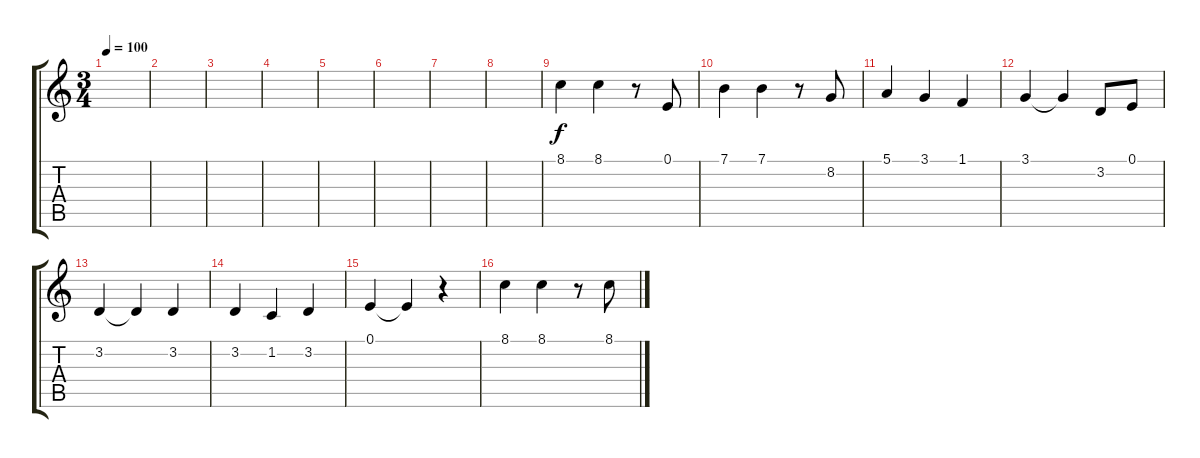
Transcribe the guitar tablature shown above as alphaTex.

\track "" {instrument electricpiano2}
\staff {score tabs}
\tuning (E4 B3 G3 D3 A2 E2) {hide}
\ts (3 4)
\tempo 100
\clef g2
\ks c
|
|
|
|
|
|
|
|
8.1.4 8.1.4 r.8 0.1.8 |
7.1.4 7.1.4 r.8 8.2.8 |
5.1.4 3.1.4 1.1.4 |
3.1.4 3.1{t}.4 3.2.8 0.1.8 |
3.2.4 3.2{t}.4 3.2.4 |
3.2.4 1.2.4 3.2.4 |
0.1.4 0.1{t}.4 r.4 |
8.1.4 8.1.4 r.8 8.1.8
